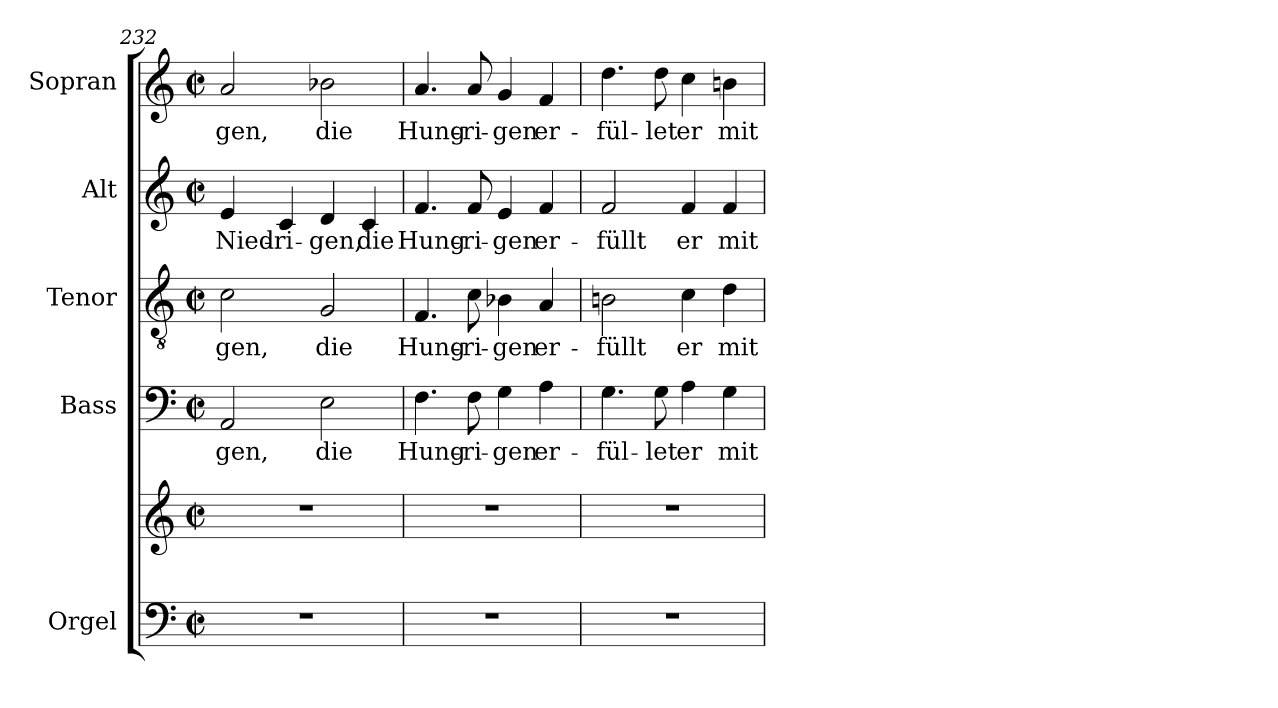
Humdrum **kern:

**kern	**kern	**kern	**text	**kern	**text	**kern	**text	**kern	**text
*part5	*part5	*part4	*part4	*part3	*part3	*part2	*part2	*part1	*part1
*staff6	*staff5	*staff4	*staff4	*staff3	*staff3	*staff2	*staff2	*staff1	*staff1
*I"Orgel	*	*I"Bass	*	*I"Tenor	*	*I"Alt	*	*I"Sopran	*
*I'Org.	*	*I'B	*	*I'T	*	*I'A	*	*I'S	*
*clefF4	*clefG2	*clefF4	*	*clefGv2	*	*clefG2	*	*clefG2	*
*k[]	*k[]	*k[]	*	*k[]	*	*k[]	*	*k[]	*
*C:	*C:	*C:	*	*C:	*	*C:	*	*C:	*
*M2/2	*M2/2	*M2/2	*	*M2/2	*	*M2/2	*	*M2/2	*
*met(c|)	*met(c|)	*met(c|)	*	*met(c|)	*	*met(c|)	*	*met(c|)	*
=232	=232	=232	=232	=232	=232	=232	=232	=232	=232
!	!	!	!LO:LY:b	!	!LO:LY:b	!	!LO:LY:b	!	!LO:LY:b
1r	1r	2AA/	-gen,	2c\	-gen,	4e/	Nied-	2a/	-gen,
!	!	!	!	!	!	!	!LO:LY:b	!	!
.	.	.	.	.	.	4c/	-ri-	.	.
!	!	!	!LO:LY:b	!	!LO:LY:b	!	!LO:LY:b	!	!LO:LY:b
.	.	2E\	die	2G/	die	4d/	-gen,	2b-X\	die
!	!	!	!	!	!	!	!LO:LY:b	!	!
.	.	.	.	.	.	4c/	die	.	.
=233	=233	=233	=233	=233	=233	=233	=233	=233	=233
!	!	!	!LO:LY:b	!	!LO:LY:b	!	!LO:LY:b	!	!LO:LY:b
1r	1r	4.F\	Hung-	4.F/	Hung-	4.f/	Hung-	4.a/	Hung-
!	!	!	!LO:LY:b	!	!LO:LY:b	!	!LO:LY:b	!	!LO:LY:b
.	.	8F\	-ri-	8c\	-ri-	8f/	-ri-	8a/	-ri-
!	!	!	!LO:LY:b	!	!LO:LY:b	!	!LO:LY:b	!	!LO:LY:b
.	.	4G\	-gen	4B-X\	-gen	4e/	-gen	4g/	-gen
!	!	!	!LO:LY:b	!	!LO:LY:b	!	!LO:LY:b	!	!LO:LY:b
.	.	4A\	er-	4A/	er-	4f/	er-	4f/	er-
=234	=234	=234	=234	=234	=234	=234	=234	=234	=234
!	!	!	!LO:LY:b	!	!LO:LY:b	!	!LO:LY:b	!	!LO:LY:b
1r	1r	4.G\	-fül-	2Bn\	-füllt	2f/	-füllt	4.dd\	-fül-
!	!	!	!LO:LY:b	!	!	!	!	!	!LO:LY:b
.	.	8G\	-let	.	.	.	.	8dd\	-let
!	!	!	!LO:LY:b	!	!LO:LY:b	!	!LO:LY:b	!	!LO:LY:b
.	.	4A\	er	4c\	er	4f/	er	4cc\	er
!	!	!	!LO:LY:b	!	!LO:LY:b	!	!LO:LY:b	!	!LO:LY:b
.	.	4G\	mit	4d\	mit	4f/	mit	4bn\	mit
=	=	=	=	=	=	=	=	=	=
*-	*-	*-	*-	*-	*-	*-	*-	*-	*-
